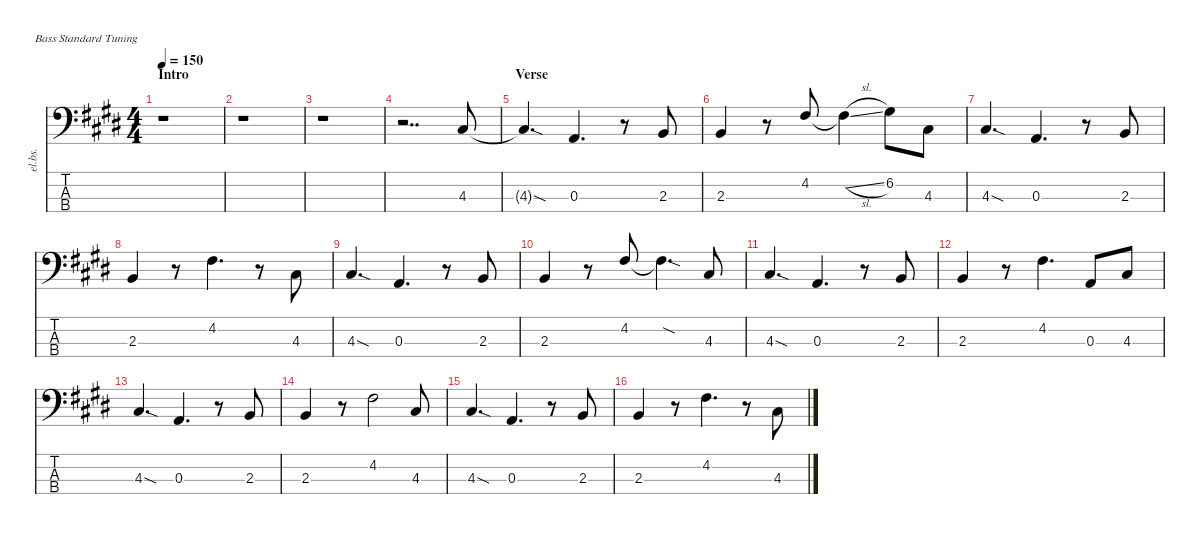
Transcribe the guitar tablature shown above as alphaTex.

\defaultSystemsLayout 4
\hideDynamics
\bracketExtendMode nobrackets
\otherSystemsTrackNameOrientation horizontal
\track ("Bass - G. \"Sting\" Summers" "el.bs.") {instrument electricbassfinger}
\staff {score tabs}
\tuning (G2 D2 A1 E1)
\ts (4 4)
\section ("" "Intro")
\tempo 150
\clef f4
\ks c#minor
r.1{dy mf instrument electricbassfinger beam Down} |
r.1{beam Down} |
r.1{beam Down} |
r.2{dd beam Down} 4.3{acc #}.8{beam Up} |
\section ("" "Verse")
4.3{sod t acc #}.4{d beam Up} 0.3{acc forcenatural}.4{d beam Up} r.8{beam Up} 2.3{acc forcenatural}.8{beam Up} |
2.3{acc forcenatural}.4{beam Up} r.8{beam Up} 4.2{acc #}.8{beam Down} 4.2{sl t acc #}.4{beam Down} 6.2{acc #}.8{beam Down} 4.3{acc #}.8{beam Down} |
4.3{sod acc #}.4{d beam Up} 0.3{acc forcenatural}.4{d beam Up} r.8{beam Up} 2.3{acc forcenatural}.8{beam Up} |
2.3{acc forcenatural}.4{beam Up} r.8{beam Up} 4.2{acc #}.4{d beam Down} r.8{beam Down} 4.3{acc #}.8{beam Up} |
4.3{sod acc #}.4{d beam Up} 0.3{acc forcenatural}.4{d beam Up} r.8{beam Up} 2.3{acc forcenatural}.8{beam Up} |
2.3{acc forcenatural}.4{beam Up} r.8{beam Up} 4.2{acc #}.8{beam Down} 4.2{sod t acc #}.4{d beam Down} 4.3{acc #}.8{beam Up} |
4.3{sod acc #}.4{d beam Up} 0.3{acc forcenatural}.4{d beam Up} r.8{beam Up} 2.3{acc forcenatural}.8{beam Up} |
2.3{acc forcenatural}.4{beam Up} r.8{beam Up} 4.2{acc #}.4{d beam Down} 0.3{acc forcenatural}.8{beam Up} 4.3{acc #}.8{beam Up} |
4.3{sod acc #}.4{d beam Up} 0.3{acc forcenatural}.4{d beam Up} r.8{beam Up} 2.3{acc forcenatural}.8{beam Up} |
2.3{acc forcenatural}.4{beam Up} r.8{beam Up} 4.2{acc #}.2{beam Down} 4.3{acc #}.8{beam Up} |
4.3{sod acc #}.4{d beam Up} 0.3{acc forcenatural}.4{d beam Up} r.8{beam Up} 2.3{acc forcenatural}.8{beam Up} |
2.3{acc forcenatural}.4{beam Up} r.8{beam Up} 4.2{acc #}.4{d beam Down} r.8{beam Down} 4.3{acc #}.8{beam Up}
